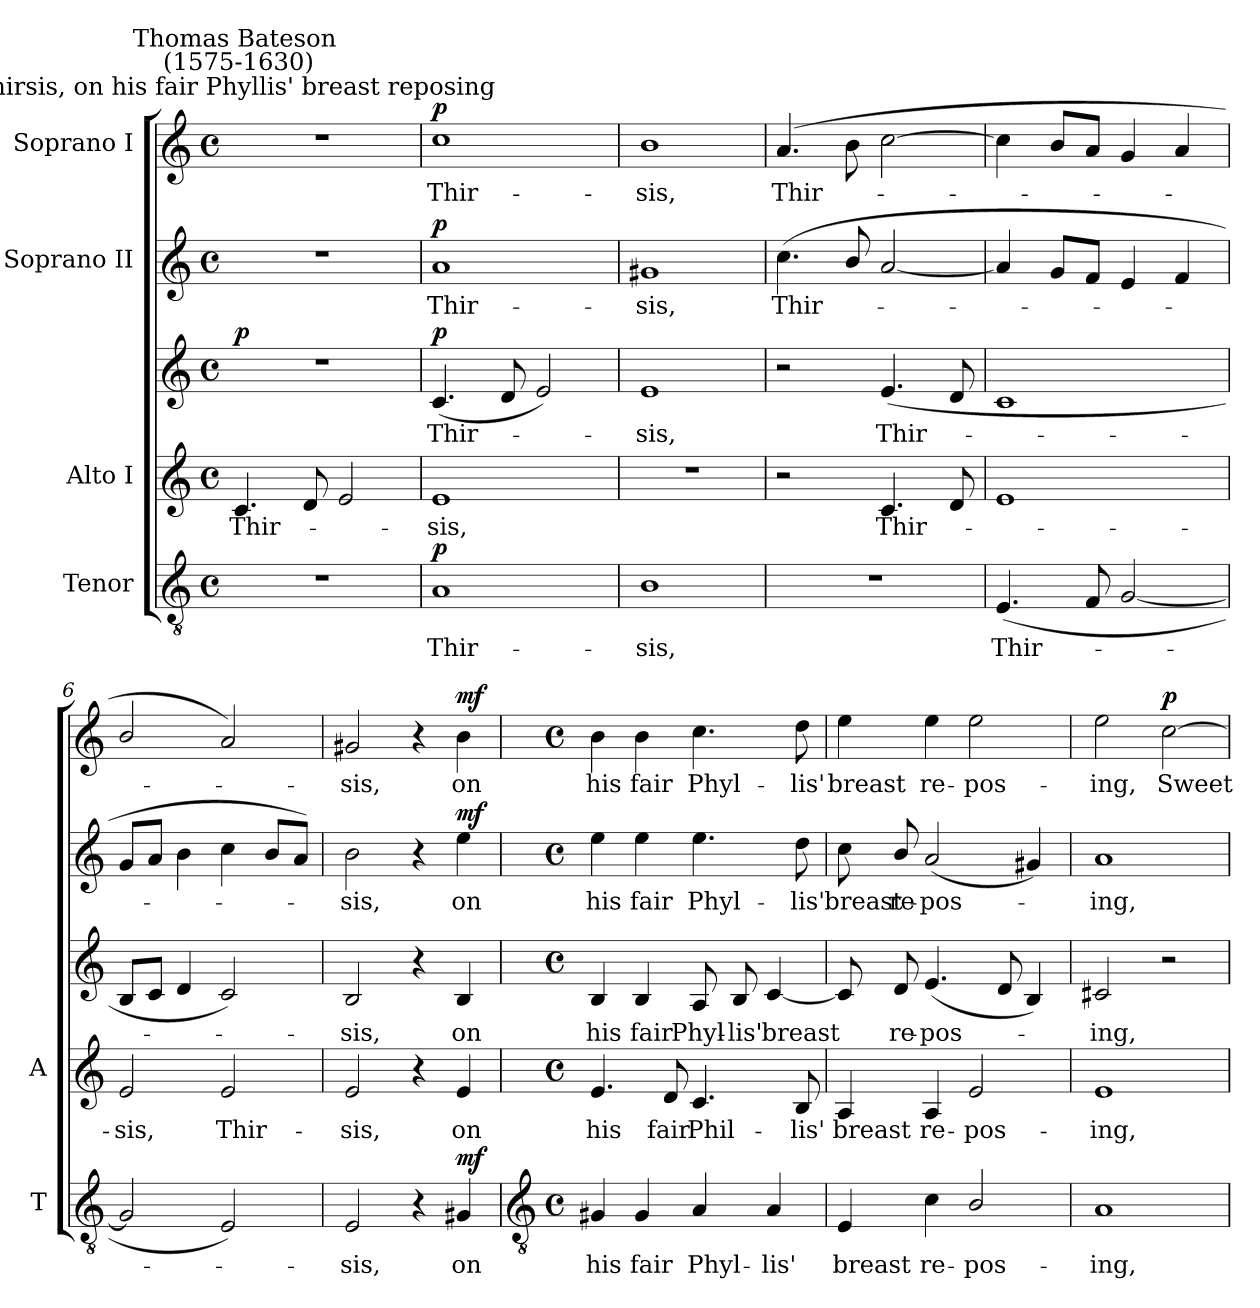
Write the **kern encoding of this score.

**kern	**text	**dynam	**kern	**text	**kern	**text	**dynam	**kern	**text	**dynam	**kern	**text	**dynam
*part4	*part4	*part4	*part3	*part3	*part3	*part3	*part3	*part2	*part2	*part2	*part1	*part1	*part1
*staff5	*staff5	*staff5	*staff4	*staff4	*staff3	*staff3	*staff3/4	*staff2	*staff2	*staff2	*staff1	*staff1	*staff1
*I"Tenor	*	*	*I"Alto I	*	*	*	*	*I"Soprano II	*	*	*I"Soprano I	*	*
*I'T	*	*	*I'A	*	*	*	*	*	*	*	*	*	*
*clefGv2	*	*	*clefG2	*	*clefG2	*	*	*clefG2	*	*	*clefG2	*	*
*k[]	*	*	*k[]	*	*k[]	*	*	*k[]	*	*	*k[]	*	*
*C:	*	*	*C:	*	*C:	*	*	*C:	*	*	*C:	*	*
*M4/4	*	*	*M4/4	*	*M4/4	*	*	*M4/4	*	*	*M4/4	*	*
*met(c)	*	*	*met(c)	*	*met(c)	*	*	*met(c)	*	*	*met(c)	*	*
=1	=1	=1	=1	=1	=1	=1	=1	=1	=1	=1	=1	=1	=1
!	!	!	!	!	!	!	!	!	!	!	!LO:TX:a:cj:t=Thirsis, on his fair Phyllis' breast reposing	!	!
!	!	!	!	!	!	!	!	!	!	!	!LO:TX:a:cj:t=Thomas Bateson\n (1575-1630)	!	!
!	!	!	!	!LO:LY:b	!	!	!LO:DY:b=2	!	!	!	!	!	!
1r	.	.	4.c	Thir-	1r	.	p	1r	.	.	1r	.	.
.	.	.	8d	.	.	.	.	.	.	.	.	.	.
.	.	.	2e	.	.	.	.	.	.	.	.	.	.
=2	=2	=2	=2	=2	=2	=2	=2	=2	=2	=2	=2	=2	=2
!	!LO:LY:b	!LO:DY:b	!	!LO:LY:b	!	!LO:LY:b	!LO:DY:b	!	!LO:LY:b	!LO:DY:b	!	!LO:LY:b	!LO:DY:b
1A	Thir-	p	1e	sis,	(<4.c	Thir-	p	1a	Thir-	p	1cc	Thir-	p
.	.	.	.	.	8d	.	.	.	.	.	.	.	.
.	.	.	.	.	2e)	.	.	.	.	.	.	.	.
=3	=3	=3	=3	=3	=3	=3	=3	=3	=3	=3	=3	=3	=3
!	!LO:LY:b	!	!	!	!	!LO:LY:b	!	!	!LO:LY:b	!	!	!LO:LY:b	!
1B	-sis,	.	1r	.	1e	sis,	.	1g#X	-sis,	.	1b	-sis,	.
=4	=4	=4	=4	=4	=4	=4	=4	=4	=4	=4	=4	=4	=4
!	!	!	!	!	!	!	!	!	!LO:LY:b	!	!	!LO:LY:b	!
1r	.	.	2r	.	2r	.	.	(<4.cc	Thir-	.	(<4.a	Thir-	.
.	.	.	.	.	.	.	.	8b/	.	.	8b	.	.
!	!	!	!	!LO:LY:b	!	!LO:LY:b	!	!	!	!	!	!	!
.	.	.	4.c	Thir-	(<4.e	Thir-	.	[2a	.	.	[2cc	.	.
.	.	.	8d	.	8d	.	.	.	.	.	.	.	.
=5	=5	=5	=5	=5	=5	=5	=5	=5	=5	=5	=5	=5	=5
!	!LO:LY:b	!	!	!	!	!	!	!	!	!	!	!	!
(<4.E	Thir-	.	1e	.	1c	.	.	4a]	.	.	4cc]	.	.
.	.	.	.	.	.	.	.	8gL	.	.	8bL	.	.
8F	.	.	.	.	.	.	.	8fJ	.	.	8aJ	.	.
[2G	.	.	.	.	.	.	.	4e	.	.	4g	.	.
.	.	.	.	.	.	.	.	4f	.	.	4a	.	.
=6	=6	=6	=6	=6	=6	=6	=6	=6	=6	=6	=6	=6	=6
!	!	!	!	!LO:LY:b	!	!	!	!	!	!	!	!	!
2G]	.	.	2e	sis,	8BL	.	.	8gL	.	.	2b/	.	.
.	.	.	.	.	8cJ	.	.	8aJ	.	.	.	.	.
.	.	.	.	.	4d	.	.	4b	.	.	.	.	.
!	!	!	!	!LO:LY:b	!	!	!	!	!	!	!	!	!
2E)	.	.	2e	Thir-	2c)	.	.	4cc	.	.	2a)	.	.
.	.	.	.	.	.	.	.	8bL	.	.	.	.	.
.	.	.	.	.	.	.	.	8aJ)	.	.	.	.	.
=7	=7	=7	=7	=7	=7	=7	=7	=7	=7	=7	=7	=7	=7
!	!LO:LY:b	!	!	!LO:LY:b	!	!LO:LY:b	!	!	!LO:LY:b	!	!	!LO:LY:b	!
2E	sis,	.	2e	sis,	2B	-sis,	.	2b	sis,	.	2g#X	sis,	.
4r	.	.	4r	.	4r	.	.	4r	.	.	4r	.	.
!	!LO:LY:b	!LO:DY:b	!	!LO:LY:b	!	!LO:LY:b	!LO:DY:b=2	!	!LO:LY:b	!	!	!LO:LY:b	!
!	!	!	!	!	!	!	!LO:DY:n=1:b	!	!	!LO:DY:b	!	!	!LO:DY:b
4G#X	on	mf	4e	on	4B	on	mf mf	4ee	on	mf	4b	on	mf
!!LO:LB:g=z
=8	=8	=8	=8	=8	=8	=8	=8	=8	=8	=8	=8	=8	=8
*clefGv2	*	*	*	*	*	*	*	*	*	*	*	*	*
*M4/4	*	*	*M4/4	*	*M4/4	*	*	*M4/4	*	*	*M4/4	*	*
*met(c)	*	*	*met(c)	*	*met(c)	*	*	*met(c)	*	*	*met(c)	*	*
!	!LO:LY:b	!	!	!LO:LY:b	!	!LO:LY:b	!	!	!LO:LY:b	!	!	!LO:LY:b	!
4G#X	his	.	4.e	his	4B	his	.	4ee	his	.	4b	his	.
!	!LO:LY:b	!	!	!	!	!LO:LY:b	!	!	!LO:LY:b	!	!	!LO:LY:b	!
4G#	fair	.	.	.	4B	fair	.	4ee	fair	.	4b	fair	.
!	!	!	!	!LO:LY:b	!	!	!	!	!	!	!	!	!
.	.	.	8d	fair	.	.	.	.	.	.	.	.	.
!	!LO:LY:b	!	!	!LO:LY:b	!	!LO:LY:b	!	!	!LO:LY:b	!	!	!LO:LY:b	!
4A	Phyl-	.	4.c	Phil-	8A	Phyl-	.	4.ee	Phyl-	.	4.cc	Phyl-	.
!	!	!	!	!	!	!LO:LY:b	!	!	!	!	!	!	!
.	.	.	.	.	8B	-lis'	.	.	.	.	.	.	.
!	!LO:LY:b	!	!	!	!	!LO:LY:b	!	!	!	!	!	!	!
4A	-lis'	.	.	.	[4c	breast	.	.	.	.	.	.	.
!	!	!	!	!LO:LY:b	!	!	!	!	!LO:LY:b	!	!	!LO:LY:b	!
.	.	.	8B	-lis'	.	.	.	8dd	-lis'	.	8dd	-lis'	.
=9	=9	=9	=9	=9	=9	=9	=9	=9	=9	=9	=9	=9	=9
!	!LO:LY:b	!	!	!LO:LY:b	!	!	!	!	!LO:LY:b	!	!	!LO:LY:b	!
4E	breast	.	4A	breast	8c]	.	.	8cc	breast	.	4ee	breast	.
!	!	!	!	!	!	!LO:LY:b	!	!	!LO:LY:b	!	!	!	!
.	.	.	.	.	8d	re-	.	8b/	re-	.	.	.	.
!	!LO:LY:b	!	!	!LO:LY:b	!	!LO:LY:b	!	!	!LO:LY:b	!	!	!LO:LY:b	!
4c	re-	.	4A	re-	(<4.e	-pos-	.	(<2a	-pos-	.	4ee	re-	.
!	!LO:LY:b	!	!	!LO:LY:b	!	!	!	!	!	!	!	!LO:LY:b	!
2B/	-pos-	.	2e	-pos-	.	.	.	.	.	.	2ee	-pos-	.
.	.	.	.	.	8d	.	.	.	.	.	.	.	.
.	.	.	.	.	4B)	.	.	4g#X)	.	.	.	.	.
=10	=10	=10	=10	=10	=10	=10	=10	=10	=10	=10	=10	=10	=10
!	!LO:LY:b	!	!	!LO:LY:b	!	!LO:LY:b	!	!	!LO:LY:b	!	!	!LO:LY:b	!
1A	-ing,	.	1e	ing,	2c#X	-ing,	.	1a	ing,	.	2ee	-ing,	.
!	!	!	!	!	!	!	!	!	!	!	!	!LO:LY:b	!LO:DY:b
.	.	.	.	.	2r	.	.	.	.	.	[2cc	Sweet-	p
=	=	=	=	=	=	=	=	=	=	=	=	=	=
*-	*-	*-	*-	*-	*-	*-	*-	*-	*-	*-	*-	*-	*-
